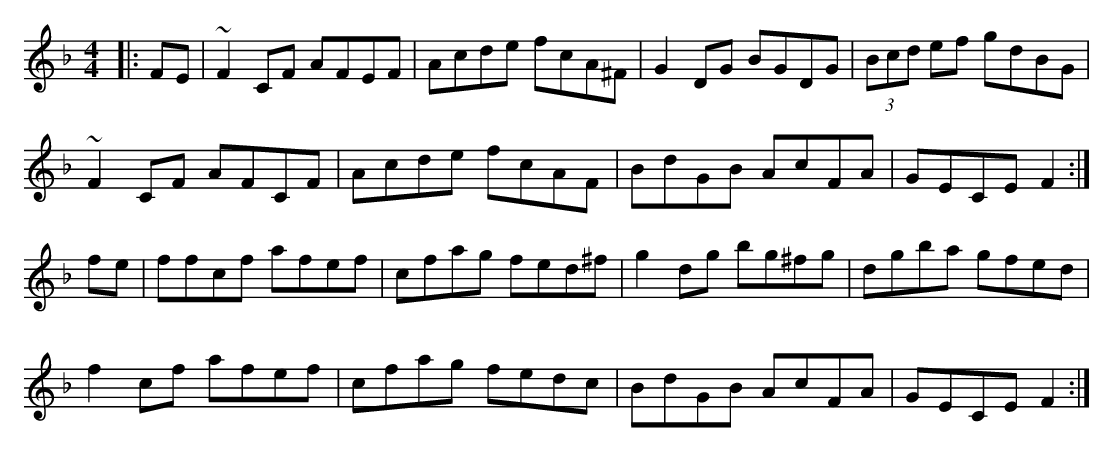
X:1
M:4/4
K:F
|:FE|~F2 CF AFEF|Acde fcA^F|G2 DG BGDG|(3Bcd ef gdBG|
~F2 CF AFCF|Acde fcAF|BdGB AcFA|GECE F2:|
fe|ffcf afef|cfag fed^f|g2 dg bg^fg|dgba gfed|
f2 cf afef|cfag fedc|BdGB AcFA|GECE F2:|
